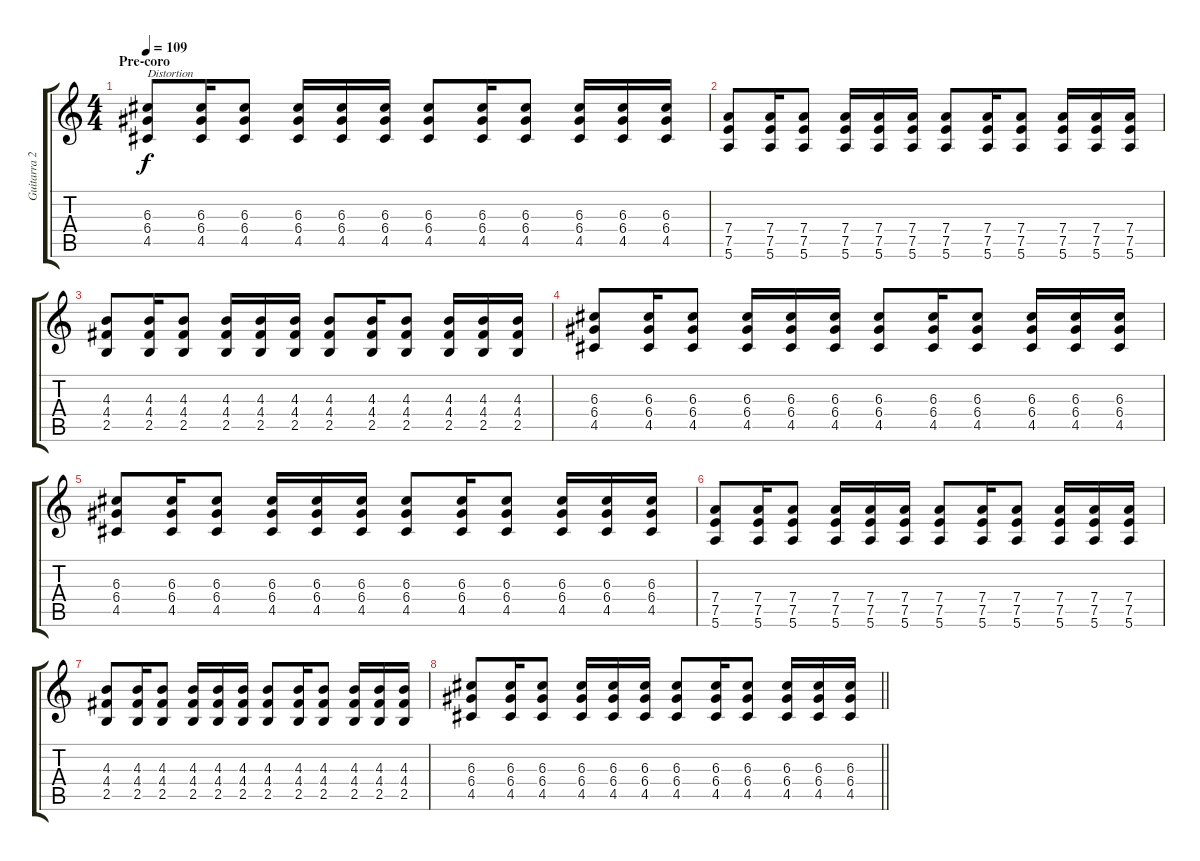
\track ("Guitarra 2 (Alexis Korfiatis)" "Guitarra 2") {instrument distortionguitar}
\staff {score tabs}
\tuning (E4 B3 G3 D3 A2 E2) {hide}
\ts (4 4)
\section ("" "Pre-coro")
\tempo 109
\clef g2
\ks c
(6.3 6.4 4.5).8{txt "Distortion" dy f volume 12 instrument distortionguitar} (6.3 6.4 4.5).16 (6.3 6.4 4.5).8 (6.3 6.4 4.5).16 (6.3 6.4 4.5).16 (6.3 6.4 4.5).16 (6.3 6.4 4.5).8 (6.3 6.4 4.5).16 (6.3 6.4 4.5).8 (6.3 6.4 4.5).16 (6.3 6.4 4.5).16 (6.3 6.4 4.5).16 |
(7.4 7.5 5.6).8 (7.4 7.5 5.6).16 (7.4 7.5 5.6).8 (7.4 7.5 5.6).16 (7.4 7.5 5.6).16 (7.4 7.5 5.6).16 (7.4 7.5 5.6).8 (7.4 7.5 5.6).16 (7.4 7.5 5.6).8 (7.4 7.5 5.6).16 (7.4 7.5 5.6).16 (7.4 7.5 5.6).16 |
(4.3 4.4 2.5).8 (4.3 4.4 2.5).16 (4.3 4.4 2.5).8 (4.3 4.4 2.5).16 (4.3 4.4 2.5).16 (4.3 4.4 2.5).16 (4.3 4.4 2.5).8 (4.3 4.4 2.5).16 (4.3 4.4 2.5).8 (4.3 4.4 2.5).16 (4.3 4.4 2.5).16 (4.3 4.4 2.5).16 |
(6.3 6.4 4.5).8 (6.3 6.4 4.5).16 (6.3 6.4 4.5).8 (6.3 6.4 4.5).16 (6.3 6.4 4.5).16 (6.3 6.4 4.5).16 (6.3 6.4 4.5).8 (6.3 6.4 4.5).16 (6.3 6.4 4.5).8 (6.3 6.4 4.5).16 (6.3 6.4 4.5).16 (6.3 6.4 4.5).16 |
(6.3 6.4 4.5).8 (6.3 6.4 4.5).16 (6.3 6.4 4.5).8 (6.3 6.4 4.5).16 (6.3 6.4 4.5).16 (6.3 6.4 4.5).16 (6.3 6.4 4.5).8 (6.3 6.4 4.5).16 (6.3 6.4 4.5).8 (6.3 6.4 4.5).16 (6.3 6.4 4.5).16 (6.3 6.4 4.5).16 |
(7.4 7.5 5.6).8 (7.4 7.5 5.6).16 (7.4 7.5 5.6).8 (7.4 7.5 5.6).16 (7.4 7.5 5.6).16 (7.4 7.5 5.6).16 (7.4 7.5 5.6).8 (7.4 7.5 5.6).16 (7.4 7.5 5.6).8 (7.4 7.5 5.6).16 (7.4 7.5 5.6).16 (7.4 7.5 5.6).16 |
(4.3 4.4 2.5).8 (4.3 4.4 2.5).16 (4.3 4.4 2.5).8 (4.3 4.4 2.5).16 (4.3 4.4 2.5).16 (4.3 4.4 2.5).16 (4.3 4.4 2.5).8 (4.3 4.4 2.5).16 (4.3 4.4 2.5).8 (4.3 4.4 2.5).16 (4.3 4.4 2.5).16 (4.3 4.4 2.5).16 |
\barLineRight lightlight
(6.3 6.4 4.5).8 (6.3 6.4 4.5).16 (6.3 6.4 4.5).8 (6.3 6.4 4.5).16 (6.3 6.4 4.5).16 (6.3 6.4 4.5).16 (6.3 6.4 4.5).8 (6.3 6.4 4.5).16 (6.3 6.4 4.5).8 (6.3 6.4 4.5).16 (6.3 6.4 4.5).16 (6.3 6.4 4.5).16
